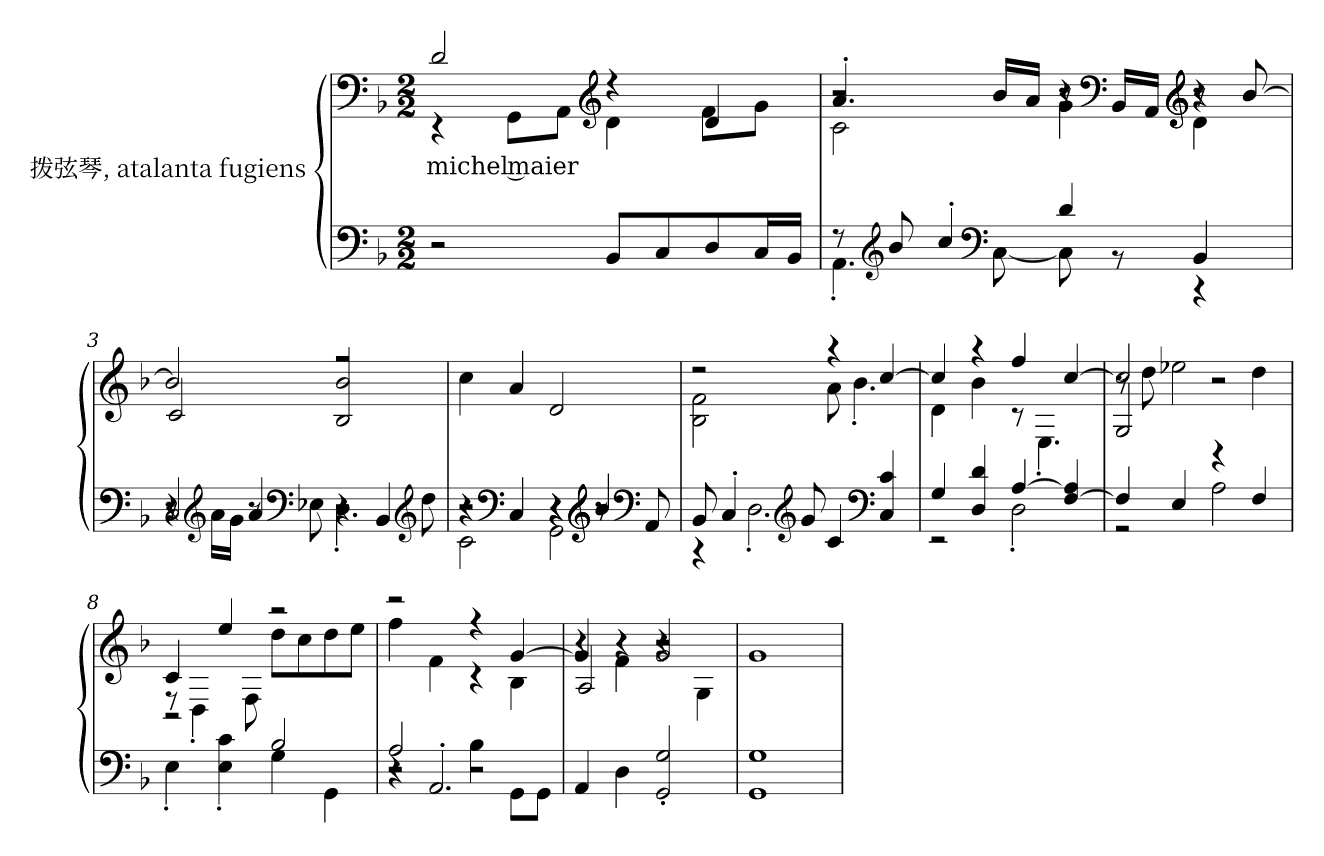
**kern	**kern	**text
*part1	*part1	*part1
*staff2	*staff1	*staff1
*I"拨弦琴, atalanta fugiens	*	*
*clefF4	*clefF4	*
*k[b-]	*k[b-]	*
*M2/2	*M2/2	*
*MM75	*MM75	*
=1	=1	=1
*	*^	*
2r	2d/	4r	michel maier
.	.	8GG\L	.
.	.	8AA\J	.
*	*clefG2	*	*
8BB-/L	4r	4d\	.
8C/	.	.	.
8D/	4d/	8f\L	.
16C/L	.	8g\J	.
16BB-/JJ	.	.	.
=2	=2	=2	=2
*^	*	*^	*
8r	4.AA'\	2r	2c\	4.a'/	.
*clefG2	*	*	*	*	*
8b-/	.	.	.	.	.
4cc'/	.	.	.	.	.
*clefF4	*	*	*	*	*
.	[8C\	.	.	16b-/LL	.
.	.	.	.	16a/JJ	.
4d/	8C\]	4r	4g\	8r	.
*	*	*clefF4	*	*	*
.	8r	.	.	16BB-/LL	.
.	.	.	.	16AA/JJ	.
*	*	*clefG2	*	*	*
4BB-/	4r	8r	4d\	4r	.
.	.	[8b-/	.	.	.
*	*	*	*v	*v	*
!!LO:LB:g=z
=3	=3	=3	=3	=3
*	*^	*	*	*
4r	8r	2C/	2b-/]	2c/	.
*clefG2	*	*	*	*	*
.	16a\LL	.	.	.	.
.	16g\JJ	.	.	.	.
4a/	8r	.	.	.	.
*clefF4	*	*	*	*	*
.	8E-X\	.	.	.	.
2r	4.D'\	4r	2r	2B-/ 2b-/	.
.	.	4BB-/	.	.	.
*clefG2	*	*	*	*	*
.	8dd\	.	.	.	.
*	*	*	*v	*v	*
=4	=4	=4	=4	=4
2r	2c\	4r	4cc\	.
*clefF4	*	*	*	*
.	.	4C/	4a/	.
4r	2GG\	4r	2d/	.
*clefG2	*	*	*	*
4b-/	.	8r	.	.
*clefF4	*	*	*	*
.	.	8AA/	.	.
*	*v	*v	*	*
=5	=5	=5	=5
*	*	*^	*
8BB-/	4r	2r	2B-\ 2f\	.
4C'/	.	.	.	.
.	2.D'\	.	.	.
*clefG2	*	*	*	*
8g/	.	.	.	.
4c/	.	4r	8a\	.
.	.	.	4.b-'\	.
*clefF4	*	*	*	*
4C/ 4c/	.	[4cc/	.	.
=6	=6	=6	=6	=6
4G/	2r	4cc/]	4d\	.
4D/ 4d/	.	4r	4b-\	.
[4A/	2D'\	4ff/	8r	.
.	.	.	4.E'\	.
[4F/ 4A/]	.	[4cc/	.	.
!!LO:LB:g=z
=7	=7	=7	=7	=7
*	*	*	*^	*
4F/]	2r	2cc/]	8r	2G/	.
.	.	.	8dd\	.	.
4E/	.	.	2ee-X\	.	.
4r	2A\	2r	.	2r	.
4F/	.	.	4dd\	.	.
*	*	*	*v	*v	*
=8	=8	=8	=8	=8
2r	4E'\	4c/	8r	.
.	.	.	4D'\	.
.	4E\' 4c\'	4ee/	.	.
.	.	.	8F\	.
2B-/	4G\	2r	8dd\L	.
.	.	.	8cc\	.
.	4GG\	.	8dd\	.
.	.	.	8ee\J	.
=9	=9	=9	=9	=9
*	*^	*	*	*
2A/	2r	4r	2r	4ff\	.
.	.	2.AA'/	.	4f\	.
2r	4B-\	.	4r	4r	.
.	8GG\L	.	[4g/	4B-\	.
.	8GG\J	.	.	.	.
*v	*v	*v	*	*	*
=10	=10	=10	=10
*	*	*^	*
4AA/	4g/]	4r	2A/	.
4D\	4r	4f\	.	.
2GG/' 2G/'	2g/	4r	2r	.
.	.	4G\	.	.
*	*v	*v	*v	*
=11	=11	=11
1GG 1G	1g	.
=	=	=
*-	*-	*-
